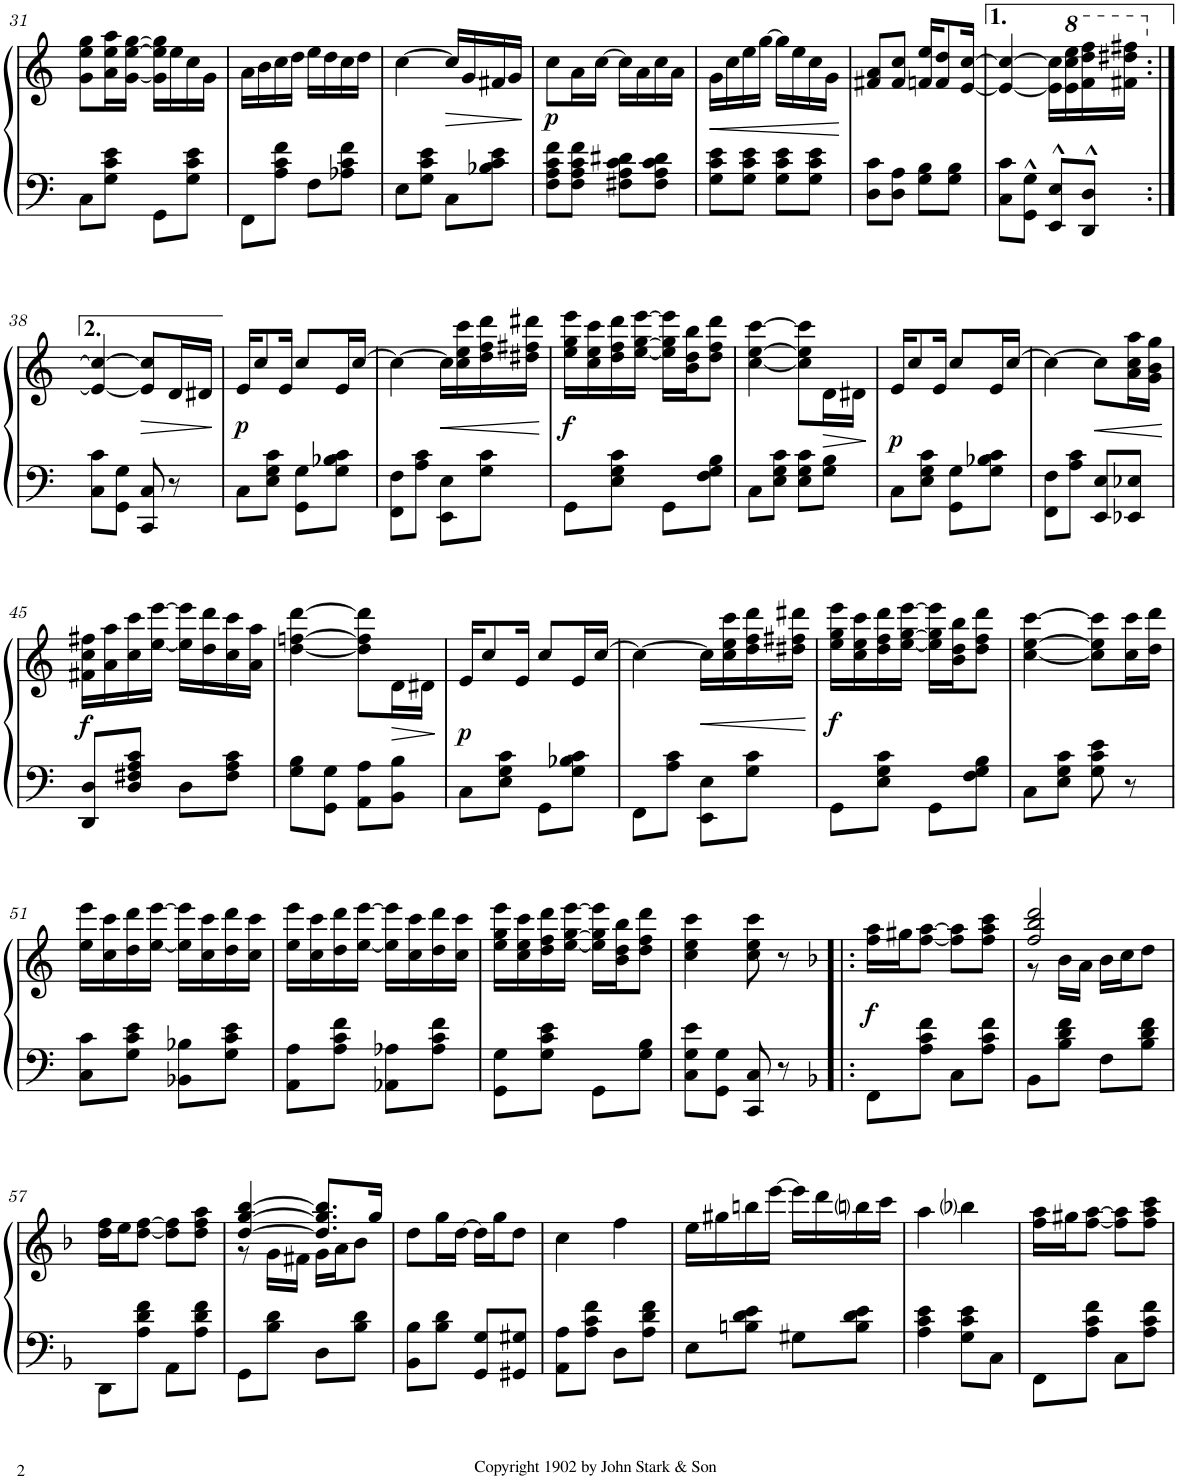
**kern	**kern	**dynam
*part1	*part1	*part1
*staff2	*staff1	*staff1/2
*I"Piano	*	*
*I'Pno.	*	*
!!LO:PB:g=z
*clefF4	*clefG2	*
*k[]	*k[]	*
*M2/4	*M2/4	*
=31	=31	=31
8C\L	8g\ 8ee\ 8gg\L	.
8G\ 8c\ 8e\J	16a\ 16ee\ 16aa\L	.
.	[16g\ [16ee\ [16gg\JJ	.
8GG\L	16g\] 16ee\] 16gg\]LL	.
.	16ee\	.
8G\ 8c\ 8e\J	16cc\	.
.	16g\JJ	.
=32	=32	=32
8FF\L	16a\LL	.
.	16b\	.
8A\ 8c\ 8f\J	16cc\	.
.	16dd\JJ	.
8F\L	16ee\LL	.
.	16dd\	.
8A-X\ 8c\ 8f\J	16cc\	.
.	16dd\JJ	.
=33	=33	=33
8E\L	[4cc\	.
8G\ 8c\ 8e\J	.	.
!	!	!LO:HP:b
8C\L	16cc/LL]	>
.	16g/	.
8B-X\ 8c\ 8e\J	16f#X/	.
.	16g/JJ	.
.	.	]
=34	=34	=34
!	!	!LO:DY:b
8F\ 8A\ 8c\ 8f\L	8cc\L	p
8F\ 8A\ 8c\ 8f\J	16a\L	.
.	[16cc\JJ	.
8F#X\ 8A\ 8c\ 8d#X\L	16cc\LL]	.
.	16a\	.
8F#\ 8A\ 8c\ 8d#\J	16cc\	.
.	16a\JJ	.
=35	=35	=35
!	!	!LO:HP:b
8G\ 8c\ 8e\L	16g\LL	<
.	16cc\	.
8G\ 8c\ 8e\J	16ee\	.
.	[16gg\JJ	.
8G\ 8c\ 8e\L	16gg\LL]	.
.	16ee\	.
8G\ 8c\ 8e\J	16cc\	.
.	16g\JJ	.
.	.	[
=36	=36	=36
8D\ 8c\L	8f#X/ 8a/L	.
8D\ 8A\J	8f#/ 8cc/J	.
8G\ 8B\L	16fn/ 16ee/KL	.
.	8f/ 8dd/	.
8G\ 8B\J	.	.
.	[16e/ [16cc/Jk	.
=37	=37	=37
8C\ 8c\L	4e/_ 4cc/_	.
8GG\^^ 8G\^^J	.	.
8EE/^^ 8E/^^L	16e\] 16cc\]LL	.
*	*8va	*
.	16ee\ 16ccc\ 16eee\	.
8DD/^^ 8D/^^J	16ff\ 16ddd\ 16fff\	.
.	16ff#X\ 16ddd#X\ 16fff#X\JJ	.
!!LO:LB:g=z
=38:|!	=38:|!	=38:|!
*	*X8va	*
.	[8qe [8qcc	.
8C\ 8c\L	4e/_ 4cc/_	.
8GG\ 8G\J	.	.
!	!	!LO:HP:b
8CC/ 8C/	8e/] 8cc/]L	>
8r	16d/L	.
.	16d#X/JJ	.
.	.	]
=39	=39	=39
!	!	!LO:DY:b
8C\L	16e/KL	p
.	8cc/	.
8E\ 8G\ 8c\J	.	.
.	16e/Jk	.
8GG\ 8G\L	8cc/L	.
8G\ 8B-X\ 8c\J	16e/L	.
.	[16cc/JJ	.
=40	=40	=40
8FF\ 8F\L	4cc\_	.
8A\ 8c\J	.	.
!	!	!LO:HP:b
8EE\ 8E\L	16cc\LL]	<
.	16cc\ 16ee\ 16ccc\	.
8G\ 8c\J	16dd\ 16ff\ 16ddd\	.
.	16dd#X\ 16ff#X\ 16ddd#X\JJ	.
.	.	[
=41	=41	=41
!	!	!LO:DY:b
8GG\L	16ee\ 16gg\ 16eee\LL	f
.	16cc\ 16ee\ 16ccc\	.
8E\ 8G\ 8c\J	16dd\ 16ff\ 16ddd\	.
.	[16ee\ [16gg\ [16eee\JJ	.
8GG\L	16ee\] 16gg\] 16eee\]LL	.
.	16b\ 16dd\ 16bb\J	.
8F\ 8G\ 8B\J	8dd\ 8ff\ 8ddd\J	.
=42	=42	=42
8C\L	[4cc\ [4ee\ [4ccc\	.
8E\ 8G\ 8c\J	.	.
8E\ 8G\ 8c\L	8cc\] 8ee\] 8ccc\]L	.
!	!	!LO:HP:b
8G\ 8B\J	16d\L	>
.	16d#X\JJ	.
.	.	]
=43	=43	=43
!	!	!LO:DY:b
8C\L	16e/KL	p
.	8cc/	.
8E\ 8G\ 8c\J	.	.
.	16e/Jk	.
8GG\ 8G\L	8cc/L	.
8G\ 8B-X\ 8c\J	16e/L	.
.	[16cc/JJ	.
=44	=44	=44
8FF\ 8F\L	4cc\_	.
8A\ 8c\J	.	.
!	!	!LO:HP:b
8EE/ 8E/L	8cc\L]	<
8EE-X/ 8E-X/J	16a\ 16cc\ 16aa\L	.
.	16g\ 16b\ 16gg\JJ	.
.	.	[
!!LO:LB:g=z
=45	=45	=45
!	!	!LO:DY:a=2
8DD/ 8D/L	16f#X\ 16cc\ 16ff#X\LL	f
.	16a\ 16aa\	.
8D/ 8F#X/ 8A/ 8c/J	16cc\ 16ccc\	.
.	[16ee\ [16eee\JJ	.
8D\L	16ee\] 16eee\]LL	.
.	16dd\ 16ddd\	.
8F#\ 8A\ 8c\J	16cc\ 16ccc\	.
.	16a\ 16aa\JJ	.
=46	=46	=46
8G\ 8B\L	[4dd\ [4ffn\ [4ddd\	.
8GG\ 8G\J	.	.
8AA\ 8A\L	8dd\] 8ff\] 8ddd\]L	.
!	!	!LO:HP:b
8BB\ 8B\J	16d\L	>
.	16d#X\JJ	.
.	.	]
=47	=47	=47
!	!	!LO:DY:b
8C\L	16e/KL	p
.	8cc/	.
8E\ 8G\ 8c\J	.	.
.	16e/Jk	.
8GG\L	8cc/L	.
8G\ 8B-X\ 8c\J	16e/L	.
.	[16cc/JJ	.
=48	=48	=48
8FF\L	4cc\_	.
8A\ 8c\J	.	.
!	!	!LO:HP:b
8EE\ 8E\L	16cc\LL]	<
.	16cc\ 16ee\ 16ccc\	.
8G\ 8c\J	16dd\ 16ff\ 16ddd\	.
.	16dd#X\ 16ff#X\ 16ddd#X\JJ	.
.	.	[
=49	=49	=49
!	!	!LO:DY:b
8GG\L	16ee\ 16gg\ 16eee\LL	f
.	16cc\ 16ee\ 16ccc\	.
8E\ 8G\ 8c\J	16dd\ 16ff\ 16ddd\	.
.	[16ee\ [16gg\ [16eee\JJ	.
8GG\L	16ee\] 16gg\] 16eee\]LL	.
.	16b\ 16dd\ 16bb\J	.
8F\ 8G\ 8B\J	8dd\ 8ff\ 8ddd\J	.
=50	=50	=50
8C\L	[4cc\ [4ee\ [4ccc\	.
8E\ 8G\ 8c\J	.	.
8G\ 8c\ 8e\	8cc\] 8ee\] 8ccc\]L	.
8r	16cc\ 16ccc\L	.
.	16dd\ 16ddd\JJ	.
!!LO:LB:g=z
=51	=51	=51
8C\ 8c\L	16ee\ 16eee\LL	.
.	16cc\ 16ccc\	.
8G\ 8c\ 8e\J	16dd\ 16ddd\	.
.	[16ee\ [16eee\JJ	.
8BB-X\ 8B-X\L	16ee\] 16eee\]LL	.
.	16cc\ 16ccc\	.
8G\ 8c\ 8e\J	16dd\ 16ddd\	.
.	16cc\ 16ccc\JJ	.
=52	=52	=52
8AA\ 8A\L	16ee\ 16eee\LL	.
.	16cc\ 16ccc\	.
8A\ 8c\ 8f\J	16dd\ 16ddd\	.
.	[16ee\ [16eee\JJ	.
8AA-X\ 8A-X\L	16ee\] 16eee\]LL	.
.	16cc\ 16ccc\	.
8A-\ 8c\ 8f\J	16dd\ 16ddd\	.
.	16cc\ 16ccc\JJ	.
=53	=53	=53
8GG\ 8G\L	16ee\ 16gg\ 16eee\LL	.
.	16cc\ 16ee\ 16ccc\	.
8G\ 8c\ 8e\J	16dd\ 16ff\ 16ddd\	.
.	[16ee\ [16gg\ [16eee\JJ	.
8GG\L	16ee\] 16gg\] 16eee\]LL	.
.	16b\ 16dd\ 16bb\J	.
8G\ 8B\J	8dd\ 8ff\ 8ddd\J	.
=54	=54	=54
8C\ 8G\ 8e\L	4cc\ 4ee\ 4ccc\	.
8GG\ 8G\J	.	.
8CC/ 8C/	8cc\ 8ee\ 8ccc\	.
8r	8r	.
=55!|:	=55!|:	=55!|:
*k[b-]	*k[b-]	*
!	!	!LO:DY:b
8FF\L	16ff\ 16aa\LL	f
.	16gg#X\J	.
8A\ 8c\ 8f\J	[8ff\ [8aa\J	.
8C\L	8ff\] 8aa\]L	.
8A\ 8c\ 8f\J	8ff\ 8aa\ 8ccc\J	.
=56	=56	=56
*	*^	*
8BB-\L	2ff/ 2bb-/ 2ddd/	8r	.
8B-\ 8d\ 8f\J	.	16b-\LL	.
.	.	16a\JJ	.
8F\L	.	16b-\LL	.
.	.	16cc\J	.
8B-\ 8d\ 8f\J	.	8dd\J	.
*	*v	*v	*
!!LO:LB:g=z
=57	=57	=57
8DD\L	16dd\ 16ff\LL	.
.	16ee\J	.
8A\ 8d\ 8f\J	[8dd\ [8ff\J	.
8AA\L	8dd\] 8ff\]L	.
8A\ 8d\ 8f\J	8dd\ 8ff\ 8aa\J	.
=58	=58	=58
*	*^	*
8GG\L	[4dd/ [4gg/ [4bb-/	8r	.
8B-\ 8d\J	.	16g\LL	.
.	.	16f#X\JJ	.
8D\L	8.dd/] 8.gg/] 8.bb-/]L	16g\LL	.
.	.	16a\J	.
8B-\ 8d\J	.	8b-\J	.
.	16gg/Jk	.	.
*	*v	*v	*
=59	=59	=59
8BB-\ 8B-\L	8dd\L	.
8B-\ 8d\J	16gg\L	.
.	[16dd\JJ	.
8GG/ 8G/L	16dd\LL]	.
.	16gg\J	.
8GG#X/ 8G#X/J	8dd\J	.
=60	=60	=60
8AA\ 8A\L	4cc\	.
8A\ 8c\ 8f\J	.	.
8D\L	4ff\	.
8A\ 8d\ 8f\J	.	.
=61	=61	=61
8E\L	16ee\LL	.
.	16gg#X\	.
8Bn\ 8d\ 8e\J	16bbn\	.
.	[16eee\JJ	.
8G#X\L	16eee\LL]	.
.	16ddd\	.
8B\ 8d\ 8e\J	16bbni\	.
.	16ccc\JJ	.
=62	=62	=62
4A\ 4c\ 4e\	4aa\	.
8G\ 8c\ 8e\L	4bb-i\	.
8C\J	.	.
=63	=63	=63
8FF\L	16ff\ 16aa\LL	.
.	16gg#X\J	.
8A\ 8c\ 8f\J	[8ff\ [8aa\J	.
8C\L	8ff\] 8aa\]L	.
8A\ 8c\ 8f\J	8ff\ 8aa\ 8ccc\J	.
=	=	=
*-	*-	*-
